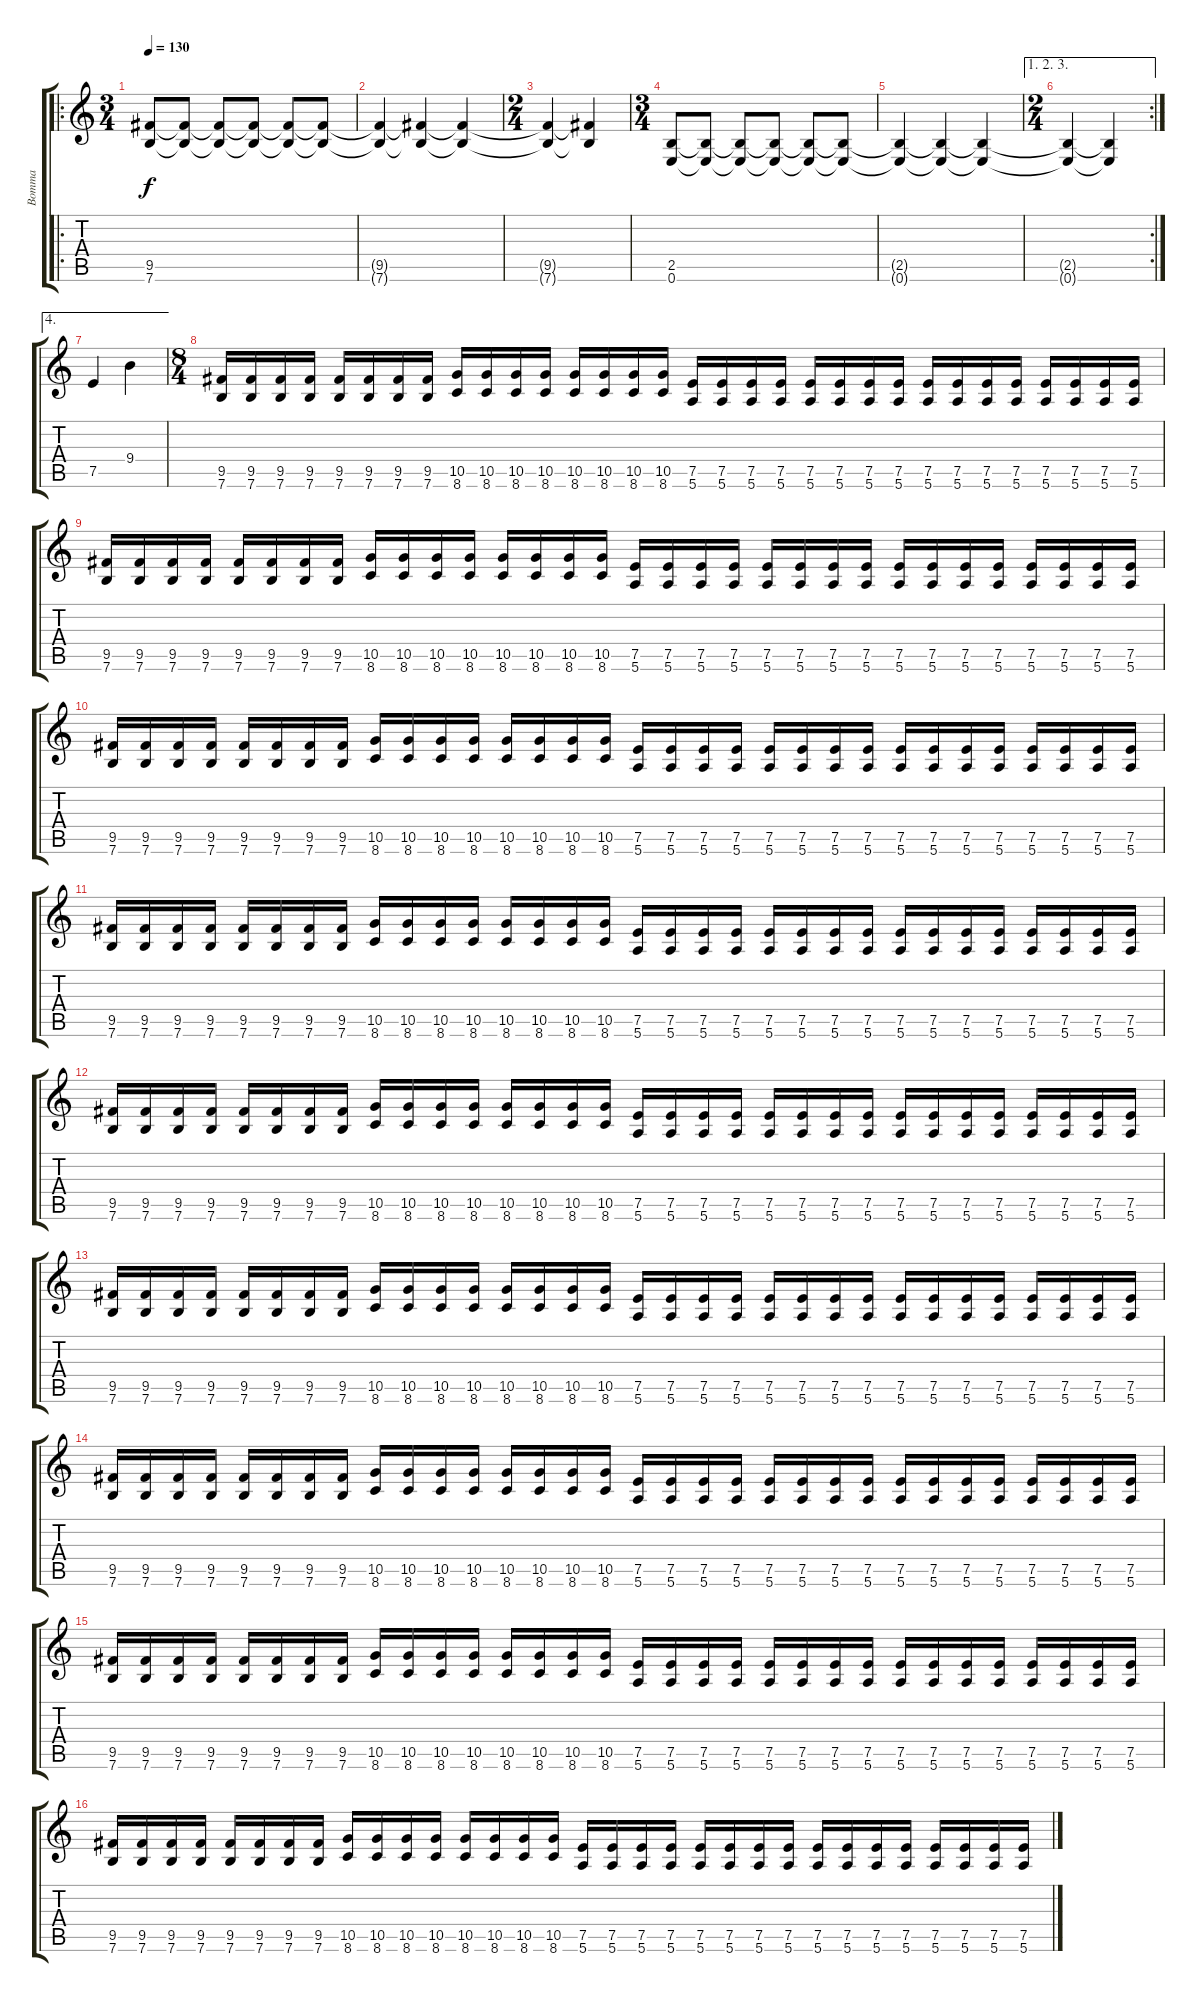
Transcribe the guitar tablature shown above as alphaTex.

\track ("Bomma" "Bomma") {instrument distortionguitar}
\staff {score tabs}
\tuning (E4 B3 G3 D3 A2 E2) {hide}
\ro
\ts (3 4)
\tempo 130
\clef g2
\ks c
(9.5 7.6).8{dy f instrument distortionguitar} (9.5{t} 7.6{t}).8 (9.5{t} 7.6{t}).8 (9.5{t} 7.6{t}).8 (9.5{t} 7.6{t}).8 (9.5{t} 7.6{t}).8 |
(9.5{t} 7.6{t}).4 (9.5{t} 7.6{t}).4 (9.5{t} 7.6{t}).4 |
\ts (2 4)
(9.5{t} 7.6{t}).4 (9.5{t} 7.6{t}).4 |
\ts (3 4)
(2.5 0.6).8 (2.5{t} 0.6{t}).8 (2.5{t} 0.6{t}).8 (2.5{t} 0.6{t}).8 (2.5{t} 0.6{t}).8 (2.5{t} 0.6{t}).8 |
(2.5{t} 0.6{t}).4 (2.5{t} 0.6{t}).4 (2.5{t} 0.6{t}).4 |
\ae (1 2 3)
\rc 2
\ts (2 4)
(2.5{t} 0.6{t}).4 (2.5{t} 0.6{t}).4 |
\ae 4
7.5.4 9.4.4 |
\ts (8 4)
(9.5 7.6).16 (9.5 7.6).16 (9.5 7.6).16 (9.5 7.6).16 (9.5 7.6).16 (9.5 7.6).16 (9.5 7.6).16 (9.5 7.6).16 (10.5 8.6).16 (10.5 8.6).16 (10.5 8.6).16 (10.5 8.6).16 (10.5 8.6).16 (10.5 8.6).16 (10.5 8.6).16 (10.5 8.6).16 (7.5 5.6).16 (7.5 5.6).16 (7.5 5.6).16 (7.5 5.6).16 (7.5 5.6).16 (7.5 5.6).16 (7.5 5.6).16 (7.5 5.6).16 (7.5 5.6).16 (7.5 5.6).16 (7.5 5.6).16 (7.5 5.6).16 (7.5 5.6).16 (7.5 5.6).16 (7.5 5.6).16 (7.5 5.6).16 |
(9.5 7.6).16 (9.5 7.6).16 (9.5 7.6).16 (9.5 7.6).16 (9.5 7.6).16 (9.5 7.6).16 (9.5 7.6).16 (9.5 7.6).16 (10.5 8.6).16 (10.5 8.6).16 (10.5 8.6).16 (10.5 8.6).16 (10.5 8.6).16 (10.5 8.6).16 (10.5 8.6).16 (10.5 8.6).16 (7.5 5.6).16 (7.5 5.6).16 (7.5 5.6).16 (7.5 5.6).16 (7.5 5.6).16 (7.5 5.6).16 (7.5 5.6).16 (7.5 5.6).16 (7.5 5.6).16 (7.5 5.6).16 (7.5 5.6).16 (7.5 5.6).16 (7.5 5.6).16 (7.5 5.6).16 (7.5 5.6).16 (7.5 5.6).16 |
(9.5 7.6).16 (9.5 7.6).16 (9.5 7.6).16 (9.5 7.6).16 (9.5 7.6).16 (9.5 7.6).16 (9.5 7.6).16 (9.5 7.6).16 (10.5 8.6).16 (10.5 8.6).16 (10.5 8.6).16 (10.5 8.6).16 (10.5 8.6).16 (10.5 8.6).16 (10.5 8.6).16 (10.5 8.6).16 (7.5 5.6).16 (7.5 5.6).16 (7.5 5.6).16 (7.5 5.6).16 (7.5 5.6).16 (7.5 5.6).16 (7.5 5.6).16 (7.5 5.6).16 (7.5 5.6).16 (7.5 5.6).16 (7.5 5.6).16 (7.5 5.6).16 (7.5 5.6).16 (7.5 5.6).16 (7.5 5.6).16 (7.5 5.6).16 |
(9.5 7.6).16 (9.5 7.6).16 (9.5 7.6).16 (9.5 7.6).16 (9.5 7.6).16 (9.5 7.6).16 (9.5 7.6).16 (9.5 7.6).16 (10.5 8.6).16 (10.5 8.6).16 (10.5 8.6).16 (10.5 8.6).16 (10.5 8.6).16 (10.5 8.6).16 (10.5 8.6).16 (10.5 8.6).16 (7.5 5.6).16 (7.5 5.6).16 (7.5 5.6).16 (7.5 5.6).16 (7.5 5.6).16 (7.5 5.6).16 (7.5 5.6).16 (7.5 5.6).16 (7.5 5.6).16 (7.5 5.6).16 (7.5 5.6).16 (7.5 5.6).16 (7.5 5.6).16 (7.5 5.6).16 (7.5 5.6).16 (7.5 5.6).16 |
(9.5 7.6).16 (9.5 7.6).16 (9.5 7.6).16 (9.5 7.6).16 (9.5 7.6).16 (9.5 7.6).16 (9.5 7.6).16 (9.5 7.6).16 (10.5 8.6).16 (10.5 8.6).16 (10.5 8.6).16 (10.5 8.6).16 (10.5 8.6).16 (10.5 8.6).16 (10.5 8.6).16 (10.5 8.6).16 (7.5 5.6).16 (7.5 5.6).16 (7.5 5.6).16 (7.5 5.6).16 (7.5 5.6).16 (7.5 5.6).16 (7.5 5.6).16 (7.5 5.6).16 (7.5 5.6).16 (7.5 5.6).16 (7.5 5.6).16 (7.5 5.6).16 (7.5 5.6).16 (7.5 5.6).16 (7.5 5.6).16 (7.5 5.6).16 |
(9.5 7.6).16 (9.5 7.6).16 (9.5 7.6).16 (9.5 7.6).16 (9.5 7.6).16 (9.5 7.6).16 (9.5 7.6).16 (9.5 7.6).16 (10.5 8.6).16 (10.5 8.6).16 (10.5 8.6).16 (10.5 8.6).16 (10.5 8.6).16 (10.5 8.6).16 (10.5 8.6).16 (10.5 8.6).16 (7.5 5.6).16 (7.5 5.6).16 (7.5 5.6).16 (7.5 5.6).16 (7.5 5.6).16 (7.5 5.6).16 (7.5 5.6).16 (7.5 5.6).16 (7.5 5.6).16 (7.5 5.6).16 (7.5 5.6).16 (7.5 5.6).16 (7.5 5.6).16 (7.5 5.6).16 (7.5 5.6).16 (7.5 5.6).16 |
(9.5 7.6).16 (9.5 7.6).16 (9.5 7.6).16 (9.5 7.6).16 (9.5 7.6).16 (9.5 7.6).16 (9.5 7.6).16 (9.5 7.6).16 (10.5 8.6).16 (10.5 8.6).16 (10.5 8.6).16 (10.5 8.6).16 (10.5 8.6).16 (10.5 8.6).16 (10.5 8.6).16 (10.5 8.6).16 (7.5 5.6).16 (7.5 5.6).16 (7.5 5.6).16 (7.5 5.6).16 (7.5 5.6).16 (7.5 5.6).16 (7.5 5.6).16 (7.5 5.6).16 (7.5 5.6).16 (7.5 5.6).16 (7.5 5.6).16 (7.5 5.6).16 (7.5 5.6).16 (7.5 5.6).16 (7.5 5.6).16 (7.5 5.6).16 |
(9.5 7.6).16 (9.5 7.6).16 (9.5 7.6).16 (9.5 7.6).16 (9.5 7.6).16 (9.5 7.6).16 (9.5 7.6).16 (9.5 7.6).16 (10.5 8.6).16 (10.5 8.6).16 (10.5 8.6).16 (10.5 8.6).16 (10.5 8.6).16 (10.5 8.6).16 (10.5 8.6).16 (10.5 8.6).16 (7.5 5.6).16 (7.5 5.6).16 (7.5 5.6).16 (7.5 5.6).16 (7.5 5.6).16 (7.5 5.6).16 (7.5 5.6).16 (7.5 5.6).16 (7.5 5.6).16 (7.5 5.6).16 (7.5 5.6).16 (7.5 5.6).16 (7.5 5.6).16 (7.5 5.6).16 (7.5 5.6).16 (7.5 5.6).16 |
(9.5 7.6).16 (9.5 7.6).16 (9.5 7.6).16 (9.5 7.6).16 (9.5 7.6).16 (9.5 7.6).16 (9.5 7.6).16 (9.5 7.6).16 (10.5 8.6).16 (10.5 8.6).16 (10.5 8.6).16 (10.5 8.6).16 (10.5 8.6).16 (10.5 8.6).16 (10.5 8.6).16 (10.5 8.6).16 (7.5 5.6).16 (7.5 5.6).16 (7.5 5.6).16 (7.5 5.6).16 (7.5 5.6).16 (7.5 5.6).16 (7.5 5.6).16 (7.5 5.6).16 (7.5 5.6).16 (7.5 5.6).16 (7.5 5.6).16 (7.5 5.6).16 (7.5 5.6).16 (7.5 5.6).16 (7.5 5.6).16 (7.5 5.6).16
